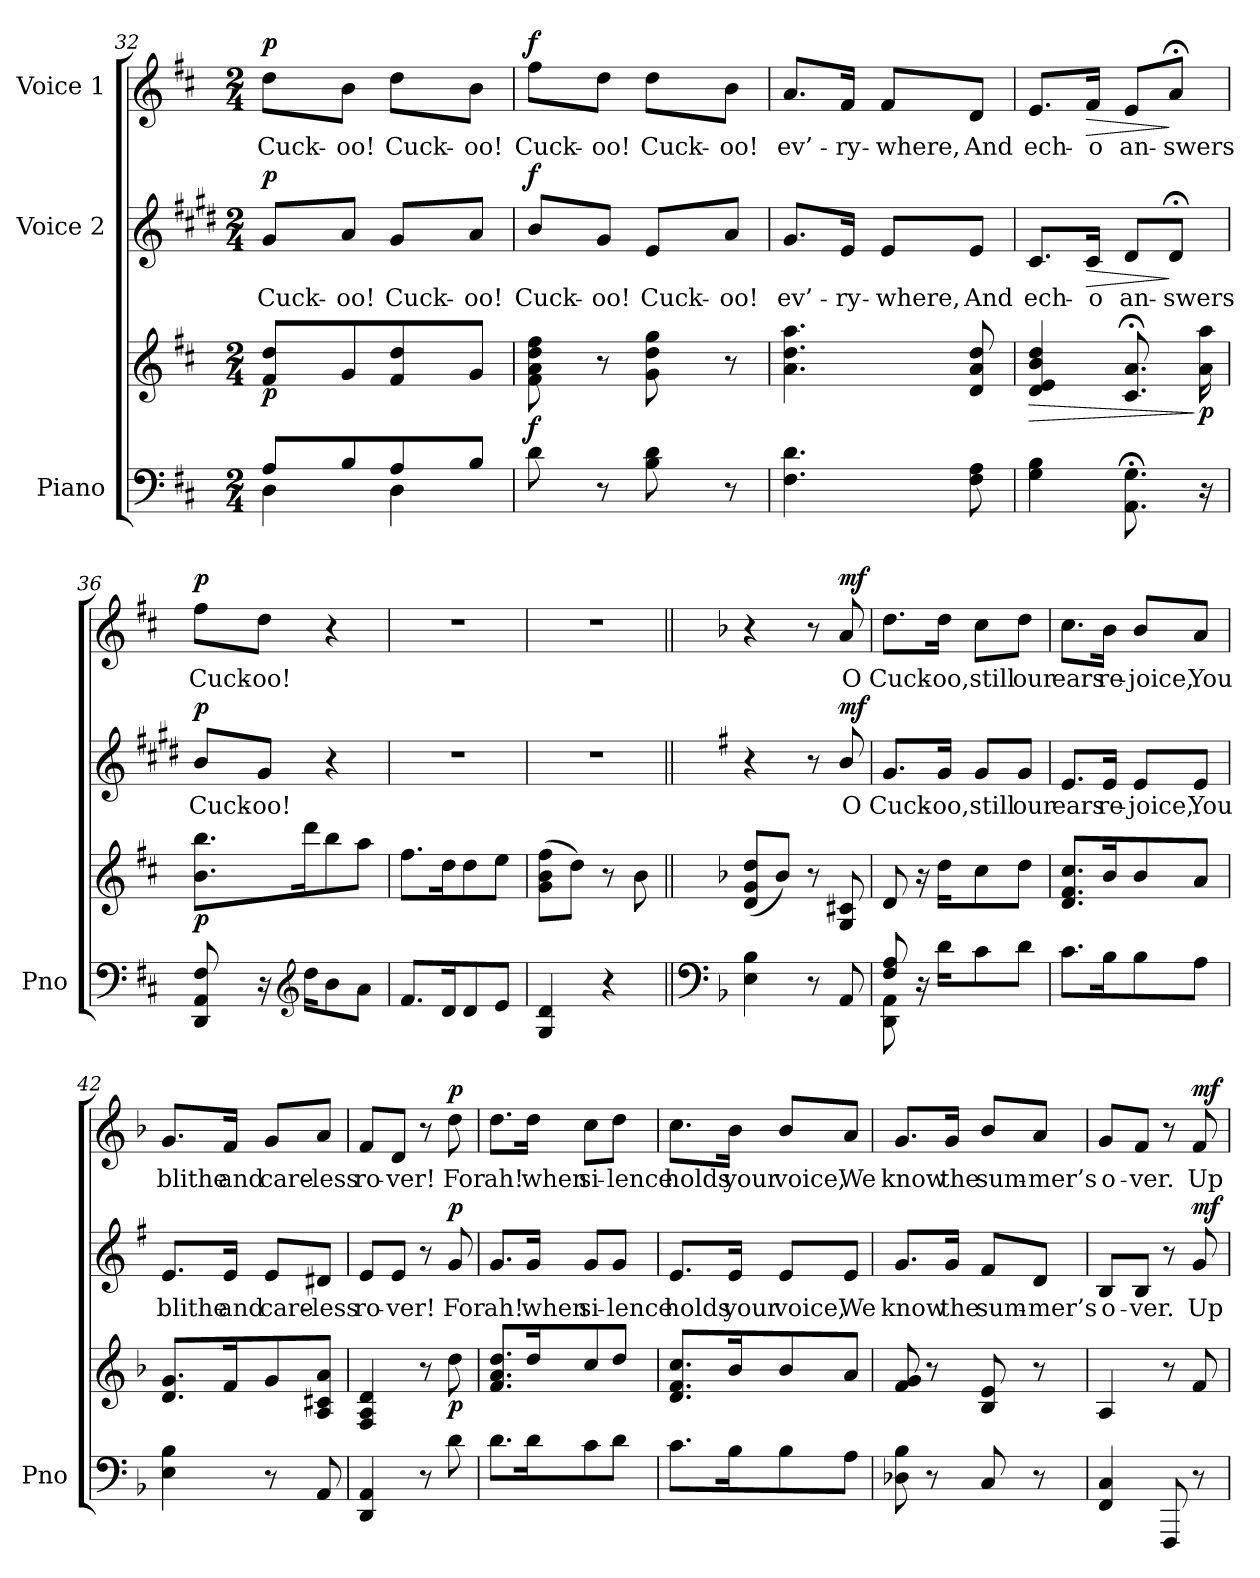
**kern	**kern	**dynam	**kern	**text	**dynam	**kern	**text	**dynam
*part3	*part3	*part3	*part2	*part2	*part2	*part1	*part1	*part1
*staff4	*staff3	*staff3/4	*staff2	*staff2	*staff2	*staff1	*staff1	*staff1
*I"Piano	*	*	*I"Voice 2	*	*	*I"Voice 1	*	*
*I'Pno	*	*	*	*	*	*	*	*
*clefF4	*clefG2	*	*clefG2	*	*	*clefG2	*	*
*	*	*	*ITrd1c2	*	*	*	*	*
*k[f#c#]	*k[f#c#]	*	*k[f#c#]	*	*	*k[f#c#]	*	*
*M2/4	*M2/4	*	*M2/4	*	*	*M2/4	*	*
=32	=32	=32	=32	=32	=32	=32	=32	=32
*^	*	*	*	*	*	*	*	*
!	!	!	!LO:DY:b	!	!LO:LY:b	!LO:DY:a	!	!LO:LY:b	!LO:DY:a
8A/L	4D\	8f#/ 8dd/L	p	8f#/L	Cuck-	p	8dd\L	Cuck-	p
!	!	!	!	!	!LO:LY:b	!	!	!LO:LY:b	!
8B/	.	8g/	.	8g/J	-oo!	.	8b\J	-oo!	.
!	!	!	!	!	!LO:LY:b	!	!	!LO:LY:b	!
8A/	4D\	8f#/ 8dd/	.	8f#/L	Cuck-	.	8dd\L	Cuck-	.
!	!	!	!	!	!LO:LY:b	!	!	!LO:LY:b	!
8B/J	.	8g/J	.	8g/J	-oo!	.	8b\J	-oo!	.
*v	*v	*	*	*	*	*	*	*	*
!!LO:LB:g=z
=33	=33	=33	=33	=33	=33	=33	=33	=33
!	!	!LO:DY:b	!	!LO:LY:b	!LO:DY:a	!	!LO:LY:b	!LO:DY:a
8d\	8f#\ 8a\ 8dd\ 8ff#\	f	8a/L	Cuck-	f	8ff#\L	Cuck-	f
!	!	!	!	!LO:LY:b	!	!	!LO:LY:b	!
8r	8r	.	8f#/J	-oo!	.	8dd\J	-oo!	.
!	!	!	!	!LO:LY:b	!	!	!LO:LY:b	!
8B\ 8d\	8g\ 8dd\ 8gg\	.	8d/L	Cuck-	.	8dd\L	Cuck-	.
!	!	!	!	!LO:LY:b	!	!	!LO:LY:b	!
8r	8r	.	8g/J	-oo!	.	8b\J	-oo!	.
=34	=34	=34	=34	=34	=34	=34	=34	=34
!	!	!	!	!LO:LY:b	!	!	!LO:LY:b	!
4.F#\ 4.d\	4.a\ 4.dd\ 4.aa\	.	8.f#/L	ev’-	.	8.a/L	ev’-	.
!	!	!	!	!LO:LY:b	!	!	!LO:LY:b	!
.	.	.	16d/Jk	-ry-	.	16f#/Jk	-ry-	.
!	!	!	!	!LO:LY:b	!	!	!LO:LY:b	!
.	.	.	8d/L	-where,	.	8f#/L	-where,	.
!	!	!	!	!LO:LY:b	!	!	!LO:LY:b	!
8F#\ 8A\	8d/ 8a/ 8dd/	.	8d/J	And	.	8d/J	And	.
=35	=35	=35	=35	=35	=35	=35	=35	=35
!	!	!LO:HP:b	!	!LO:LY:b	!	!	!LO:LY:b	!
4G\ 4B\	4d/ 4e/ 4b/ 4dd/	>	8.B/L	ech-	.	8.e/L	ech-	.
!	!	!	!	!LO:LY:b	!LO:HP:b	!	!LO:LY:b	!LO:HP:b
.	.	.	16B/Jk	-o	>	16f#/Jk	-o	>
!	!	!	!	!LO:LY:b	!	!	!LO:LY:b	!
8.AA\;< 8.G\;<	8.c#/;< 8.a/;<	.	8c#/L	an-	.	8e/L	an-	.
!	!	!	!	!LO:LY:b	!	!	!LO:LY:b	!
.	.	.	8c#;</J	-swers	]	8a;</J	-swers	]
!	!	!LO:DY:n=1:b	!	!	!	!	!	!
16r	16a\ 16aa\	] p	.	.	.	.	.	.
=36	=36	=36	=36	=36	=36	=36	=36	=36
!	!	!LO:DY:b	!	!LO:LY:b	!LO:DY:a	!	!LO:LY:b	!LO:DY:a
8DD/ 8AA/ 8F#/	8.b\ 8.bb\L	p	8a/L	Cuck-	p	8ff#\L	Cuck-	p
!	!	!	!	!LO:LY:b	!	!	!LO:LY:b	!
16r	.	.	8f#/J	-oo!	.	8dd\J	-oo!	.
*clefG2	*	*	*	*	*	*	*	*
16dd\KL	16ddd\K	.	.	.	.	.	.	.
8b\	8bb\	.	4r	.	.	4r	.	.
8a\J	8aa\J	.	.	.	.	.	.	.
!!LO:PB:g=z
=37	=37	=37	=37	=37	=37	=37	=37	=37
8.f#/L	8.ff#\L	.	2r	.	.	2r	.	.
16d/K	16dd\K	.	.	.	.	.	.	.
8d/	8dd\	.	.	.	.	.	.	.
8e/J	8ee\J	.	.	.	.	.	.	.
=38	=38	=38	=38	=38	=38	=38	=38	=38
4G/ 4d/	(8g\ 8b\ 8ff#\L	.	2r	.	.	2r	.	.
.	8dd\J)	.	.	.	.	.	.	.
4r	8r	.	.	.	.	.	.	.
.	8b\	.	.	.	.	.	.	.
=39||	=39||	=39||	=39||	=39||	=39||	=39||	=39||	=39||
*clefF4	*	*	*	*	*	*	*	*
*k[b-]	*k[b-]	*	*k[b-]	*	*	*k[b-]	*	*
4E\ 4B-\	(8d/ 8g/ 8dd/L	.	4r	.	.	4r	.	.
.	8b-/J)	.	.	.	.	.	.	.
8r	8r	.	8r	.	.	8r	.	.
!	!	!	!	!LO:LY:b	!LO:DY:a	!	!LO:LY:b	!LO:DY:a
8AA/	8G/ 8c#X/	.	8a/	O	mf	8a/	O	mf
=40	=40	=40	=40	=40	=40	=40	=40	=40
*^	*	*	*	*	*	*	*	*
!	!	!	!	!	!LO:LY:b	!	!	!LO:LY:b	!
8F/ 8A/	8DD\ 8AA\	8d/	.	8.f/L	Cuck-	.	8.dd\L	Cuck-	.
4.ryy	16r	16r	.	.	.	.	.	.	.
!	!	!	!	!	!LO:LY:b	!	!	!LO:LY:b	!
.	16d\KL	16dd\KL	.	16f/Jk	-oo,	.	16dd\Jk	-oo,	.
!	!	!	!	!	!LO:LY:b	!	!	!LO:LY:b	!
.	8c\	8cc\	.	8f/L	still	.	8cc\L	still	.
!	!	!	!	!	!LO:LY:b	!	!	!LO:LY:b	!
.	8d\J	8dd\J	.	8f/J	our	.	8dd\J	our	.
=41	=41	=41	=41	=41	=41	=41	=41	=41	=41
!	!	!	!	!	!LO:LY:b	!	!	!LO:LY:b	!
*v	*v	*	*	*	*	*	*	*	*
8.c\L	8.d/ 8.f/ 8.cc/L	.	8.d/L	ears	.	8.cc\L	ears	.
!	!	!	!	!LO:LY:b	!	!	!LO:LY:b	!
16B-\K	16b-/K	.	16d/Jk	re-	.	16b-\Jk	re-	.
!	!	!	!	!LO:LY:b	!	!	!LO:LY:b	!
8B-\	8b-/	.	8d/L	-joice,	.	8b-/L	-joice,	.
!	!	!	!	!LO:LY:b	!	!	!LO:LY:b	!
8A\J	8a/J	.	8d/J	You	.	8a/J	You	.
!!LO:LB:g=z
=42	=42	=42	=42	=42	=42	=42	=42	=42
!	!	!	!	!LO:LY:b	!	!	!LO:LY:b	!
4E\ 4B-\	8.d/ 8.g/L	.	8.d/L	blithe	.	8.g/L	blithe	.
!	!	!	!	!LO:LY:b	!	!	!LO:LY:b	!
.	16f/K	.	16d/Jk	and	.	16f/Jk	and	.
!	!	!	!	!LO:LY:b	!	!	!LO:LY:b	!
8r	8g/	.	8d/L	care-	.	8g/L	care-	.
!	!	!	!	!LO:LY:b	!	!	!LO:LY:b	!
8AA/	8A/ 8c#X/ 8a/J	.	8c#X/J	-less	.	8a/J	-less	.
=43	=43	=43	=43	=43	=43	=43	=43	=43
!	!	!	!	!LO:LY:b	!	!	!LO:LY:b	!
4DD/ 4AA/	4F/ 4A/ 4d/	.	8d/L	ro-	.	8f/L	ro-	.
!	!	!	!	!LO:LY:b	!	!	!LO:LY:b	!
.	.	.	8d/J	-ver!	.	8d/J	-ver!	.
8r	8r	.	8r	.	.	8r	.	.
!	!	!LO:DY:b	!	!LO:LY:b	!LO:DY:a	!	!LO:LY:b	!LO:DY:a
8d\	8dd\	p	8f/	For	p	8dd\	For	p
=44	=44	=44	=44	=44	=44	=44	=44	=44
!	!	!	!	!LO:LY:b	!	!	!LO:LY:b	!
8.d\L	8.f/ 8.a/ 8.dd/L	.	8.f/L	ah!	.	8.dd\L	ah!	.
!	!	!	!	!LO:LY:b	!	!	!LO:LY:b	!
16d\K	16dd/K	.	16f/Jk	when	.	16dd\Jk	when	.
!	!	!	!	!LO:LY:b	!	!	!LO:LY:b	!
8c\	8cc/	.	8f/L	si-	.	8cc\L	si-	.
!	!	!	!	!LO:LY:b	!	!	!LO:LY:b	!
8d\J	8dd/J	.	8f/J	-lence	.	8dd\J	-lence	.
=45	=45	=45	=45	=45	=45	=45	=45	=45
!	!	!	!	!LO:LY:b	!	!	!LO:LY:b	!
8.c\L	8.d/ 8.f/ 8.cc/L	.	8.d/L	holds	.	8.cc\L	holds	.
!	!	!	!	!LO:LY:b	!	!	!LO:LY:b	!
16B-\K	16b-/K	.	16d/Jk	your	.	16b-\Jk	your	.
!	!	!	!	!LO:LY:b	!	!	!LO:LY:b	!
8B-\	8b-/	.	8d/L	voice,	.	8b-/L	voice,	.
!	!	!	!	!LO:LY:b	!	!	!LO:LY:b	!
8A\J	8a/J	.	8d/J	We	.	8a/J	We	.
!!LO:LB:g=z
=46	=46	=46	=46	=46	=46	=46	=46	=46
!	!	!	!	!LO:LY:b	!	!	!LO:LY:b	!
8D-X\ 8B-\	8f/ 8g/	.	8.f/L	know	.	8.g/L	know	.
8r	8r	.	.	.	.	.	.	.
!	!	!	!	!LO:LY:b	!	!	!LO:LY:b	!
.	.	.	16f/Jk	the	.	16g/Jk	the	.
!	!	!	!	!LO:LY:b	!	!	!LO:LY:b	!
8C/	8B-/ 8e/	.	8e/L	sum-	.	8b-/L	sum-	.
!	!	!	!	!LO:LY:b	!	!	!LO:LY:b	!
8r	8r	.	8c/J	-mer’s	.	8a/J	-mer’s	.
=47	=47	=47	=47	=47	=47	=47	=47	=47
!	!	!	!	!LO:LY:b	!	!	!LO:LY:b	!
4FF/ 4C/	4A/	.	8A/L	o-	.	8g/L	o-	.
!	!	!	!	!LO:LY:b	!	!	!LO:LY:b	!
.	.	.	8A/J	-ver.	.	8f/J	-ver.	.
8FFF/	8r	.	8r	.	.	8r	.	.
!	!	!	!	!LO:LY:b	!LO:DY:a	!	!LO:LY:b	!LO:DY:a
8r	8f/	.	8f/	Up-	mf	8f/	Up-	mf
=	=	=	=	=	=	=	=	=
*-	*-	*-	*-	*-	*-	*-	*-	*-
